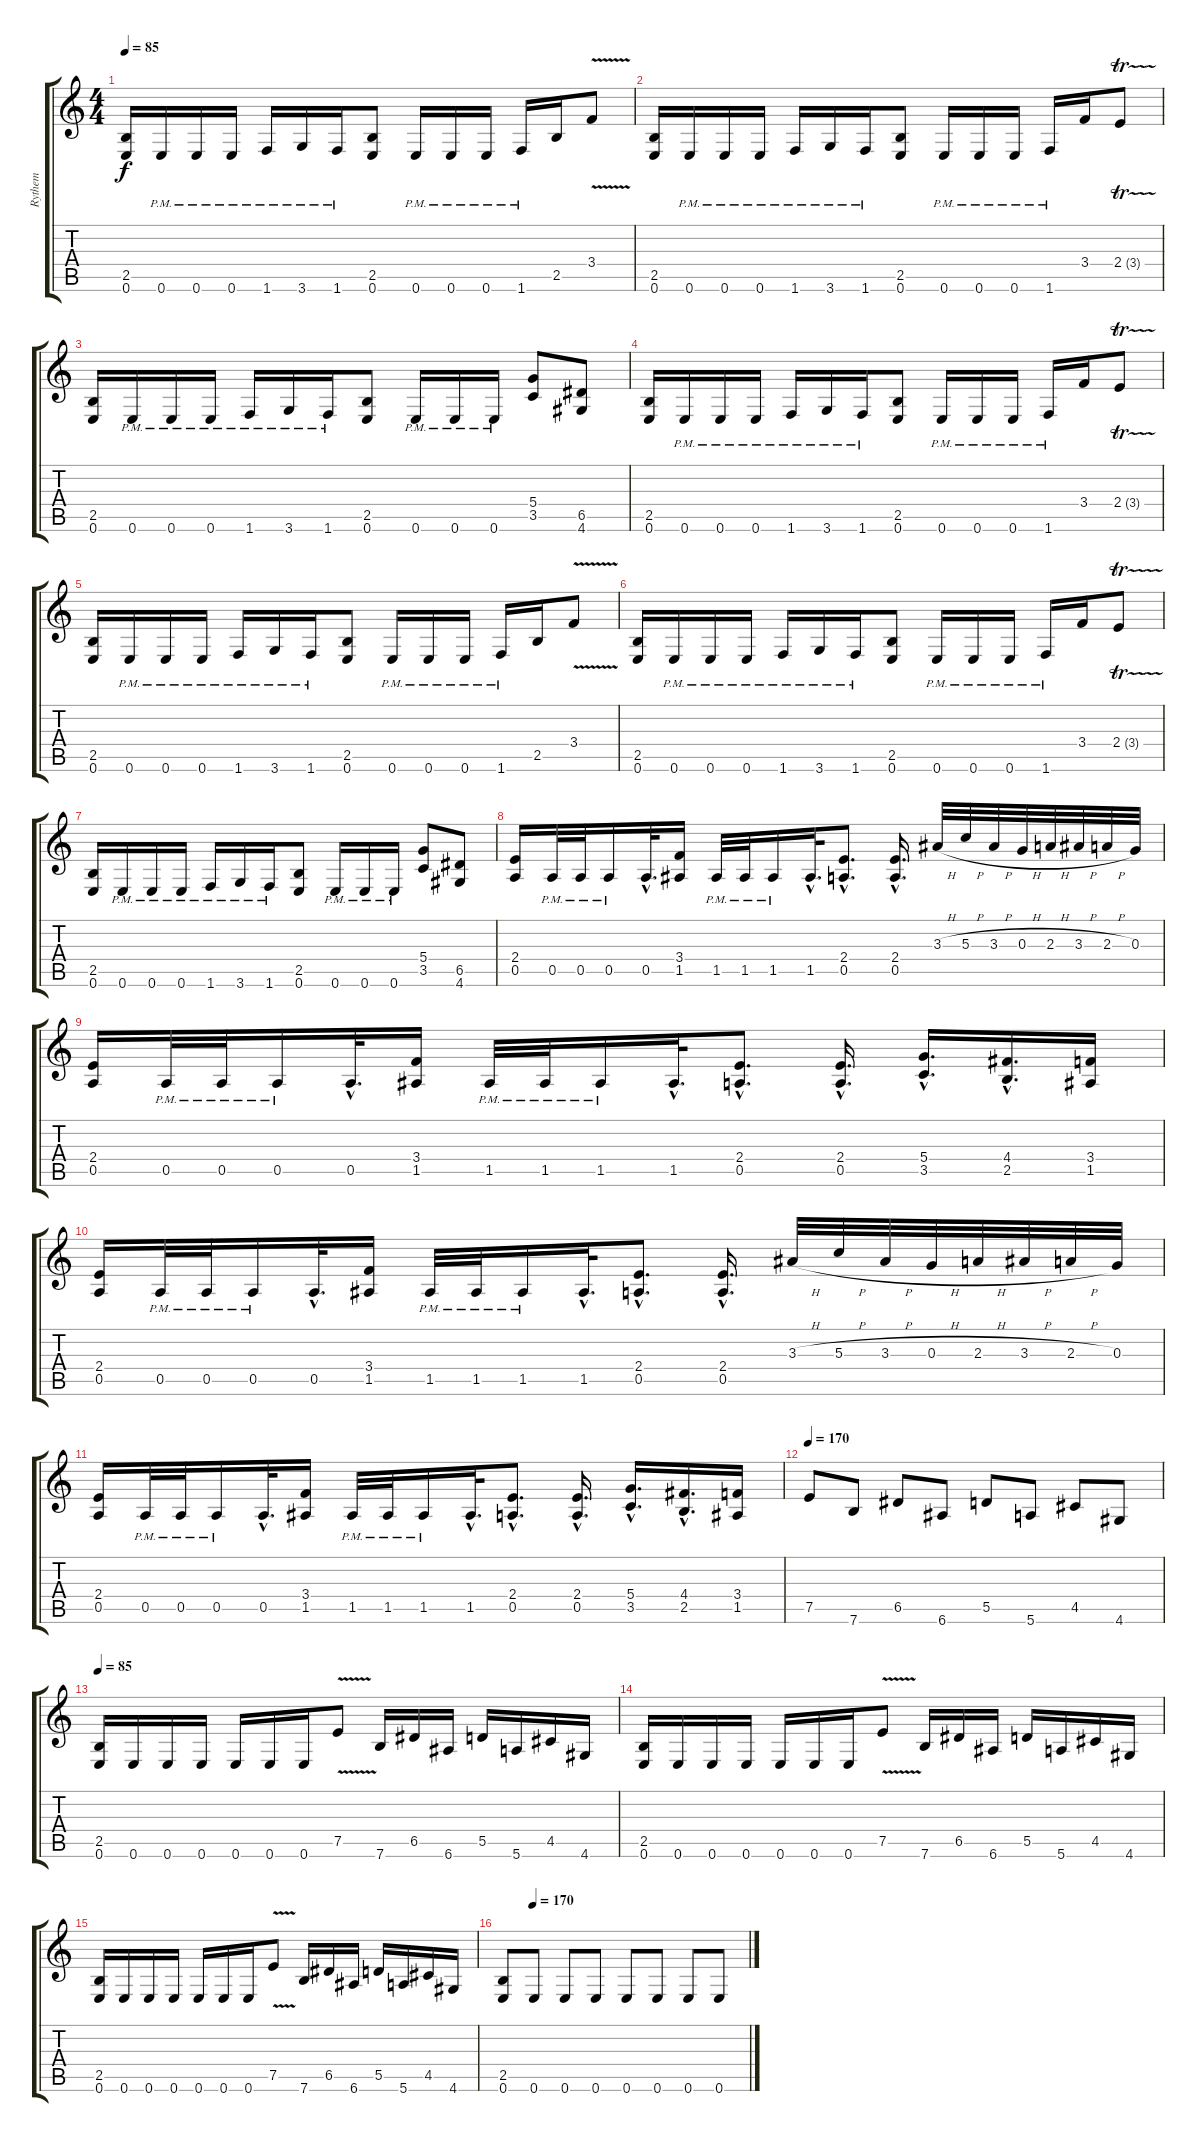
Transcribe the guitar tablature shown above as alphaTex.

\track ("Rythem" "Rythem") {instrument overdrivenguitar}
\staff {score tabs}
\tuning (E4 B3 G3 D3 A2 E2) {hide}
\ts (4 4)
\tempo 85
\clef g2
\ks c
(2.5 0.6).16{dy f} 0.6{pm}.16 0.6{pm}.16 0.6{pm}.16 1.6{pm}.16 3.6{pm}.16 1.6{pm}.16 (2.5 0.6).8 0.6{pm}.16 0.6{pm}.16 0.6{pm}.16 1.6{pm}.16 2.5.16 3.4{v}.8 |
(2.5 0.6).16 0.6{pm}.16 0.6{pm}.16 0.6{pm}.16 1.6{pm}.16 3.6{pm}.16 1.6{pm}.16 (2.5 0.6).8 0.6{pm}.16 0.6{pm}.16 0.6{pm}.16 1.6{pm}.16 3.4.16 2.4{tr (3 64)}.8 |
(2.5 0.6).16 0.6{pm}.16 0.6{pm}.16 0.6{pm}.16 1.6{pm}.16 3.6{pm}.16 1.6{pm}.16 (2.5 0.6).8 0.6{pm}.16 0.6{pm}.16 0.6{pm}.16 (5.4 3.5).8 (6.5 4.6).8 |
(2.5 0.6).16 0.6{pm}.16 0.6{pm}.16 0.6{pm}.16 1.6{pm}.16 3.6{pm}.16 1.6{pm}.16 (2.5 0.6).8 0.6{pm}.16 0.6{pm}.16 0.6{pm}.16 1.6{pm}.16 3.4.16 2.4{tr (3 64)}.8 |
(2.5 0.6).16 0.6{pm}.16 0.6{pm}.16 0.6{pm}.16 1.6{pm}.16 3.6{pm}.16 1.6{pm}.16 (2.5 0.6).8 0.6{pm}.16 0.6{pm}.16 0.6{pm}.16 1.6{pm}.16 2.5.16 3.4{v}.8 |
(2.5 0.6).16 0.6{pm}.16 0.6{pm}.16 0.6{pm}.16 1.6{pm}.16 3.6{pm}.16 1.6{pm}.16 (2.5 0.6).8 0.6{pm}.16 0.6{pm}.16 0.6{pm}.16 1.6{pm}.16 3.4.16 2.4{tr (3 64)}.8 |
(2.5 0.6).16 0.6{pm}.16 0.6{pm}.16 0.6{pm}.16 1.6{pm}.16 3.6{pm}.16 1.6{pm}.16 (2.5 0.6).8 0.6{pm}.16 0.6{pm}.16 0.6{pm}.16 (5.4 3.5).8 (6.5 4.6).8 |
(2.4 0.5).16 0.5{pm}.32 0.5{pm}.32 0.5{pm}.16 0.5{hac}.32{d} (3.4 1.5).16 1.5{pm}.32 1.5{pm}.32 1.5{pm}.16 1.5{hac}.32{d} (2.4{hac} 0.5{hac}).8{d} (2.4{hac} 0.5{hac}).16{d} 3.3{h}.32 5.3{h}.32 3.3{h}.32 0.3{h}.32 2.3{h}.32 3.3{h}.32 2.3{h}.32 0.3.32 |
(2.4 0.5).16 0.5{pm}.32 0.5{pm}.32 0.5{pm}.16 0.5{hac}.32{d} (3.4 1.5).16 1.5{pm}.32 1.5{pm}.32 1.5{pm}.16 1.5{hac}.32{d} (2.4{hac} 0.5{hac}).8{d} (2.4{hac} 0.5{hac}).16{d} (5.4{hac} 3.5{hac}).16{d} (4.4{hac} 2.5{hac}).16{d} (3.4 1.5).16 |
(2.4 0.5).16 0.5{pm}.32 0.5{pm}.32 0.5{pm}.16 0.5{hac}.32{d} (3.4 1.5).16 1.5{pm}.32 1.5{pm}.32 1.5{pm}.16 1.5{hac}.32{d} (2.4{hac} 0.5{hac}).8{d} (2.4{hac} 0.5{hac}).16{d} 3.3{h}.32 5.3{h}.32 3.3{h}.32 0.3{h}.32 2.3{h}.32 3.3{h}.32 2.3{h}.32 0.3.32 |
(2.4 0.5).16 0.5{pm}.32 0.5{pm}.32 0.5{pm}.16 0.5{hac}.32{d} (3.4 1.5).16 1.5{pm}.32 1.5{pm}.32 1.5{pm}.16 1.5{hac}.32{d} (2.4{hac} 0.5{hac}).8{d} (2.4{hac} 0.5{hac}).16{d} (5.4{hac} 3.5{hac}).16{d} (4.4{hac} 2.5{hac}).16{d} (3.4 1.5).16 |
\tempo 170
7.5.8 7.6.8 6.5.8 6.6.8 5.5.8 5.6.8 4.5.8 4.6.8 |
\tempo 85
(2.5 0.6).16 0.6.16 0.6.16 0.6.16 0.6.16 0.6.16 0.6.16 7.5{v}.8 7.6.16 6.5.16 6.6.16 5.5.16 5.6.16 4.5.16 4.6.16 |
(2.5 0.6).16 0.6.16 0.6.16 0.6.16 0.6.16 0.6.16 0.6.16 7.5{v}.8 7.6.16 6.5.16 6.6.16 5.5.16 5.6.16 4.5.16 4.6.16 |
(2.5 0.6).16 0.6.16 0.6.16 0.6.16 0.6.16 0.6.16 0.6.16 7.5{v}.8 7.6.16 6.5.16 6.6.16 5.5.16 5.6.16 4.5.16 4.6.16 |
\tempo (170 0.125)
(2.5 0.6).8 0.6.8 0.6.8 0.6.8 0.6.8 0.6.8 0.6.8 0.6.8
